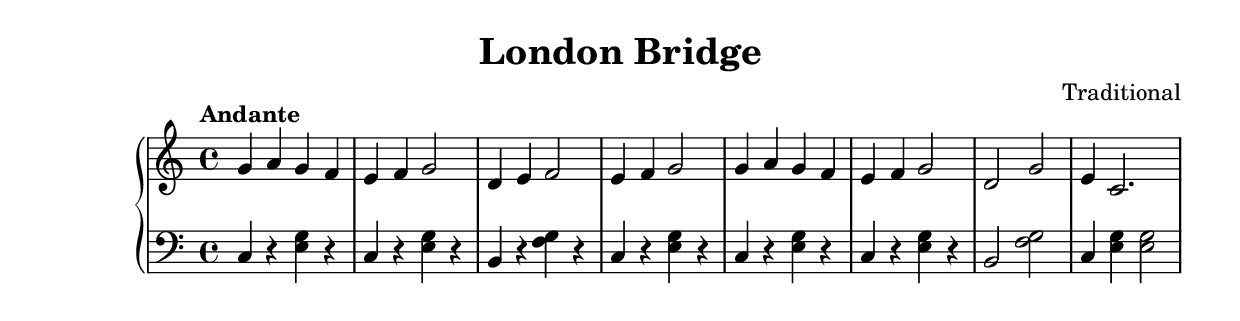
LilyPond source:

\header {
  title = "London Bridge"
  composer = "Traditional"
}
\version "2.15.40"

\score {
  
  \new PianoStaff <<
     \new Staff = "upper" {
  \clef treble
  \key c \major
  \time 4/4
     \tempo "Andante" 4 = 80
   \set Score.tempoHideNote = ##t
  \relative c'' { g a g f e f g2 d4 e f2 e4 f g2 g4 a g f e f g2 d g e4 c2. }
}
     \new Staff = "lower" {
  \clef bass
  \key c \major
  \time 4/4
  \relative c { c4 r <e g> r c r <e g> r b r <f' g> r  c r <e g> r c r <e g> r c r <e g> r b2 <f' g> c4 <e g> <e g>2 }
}
  >>
  \layout { }

 \midi { }
  }